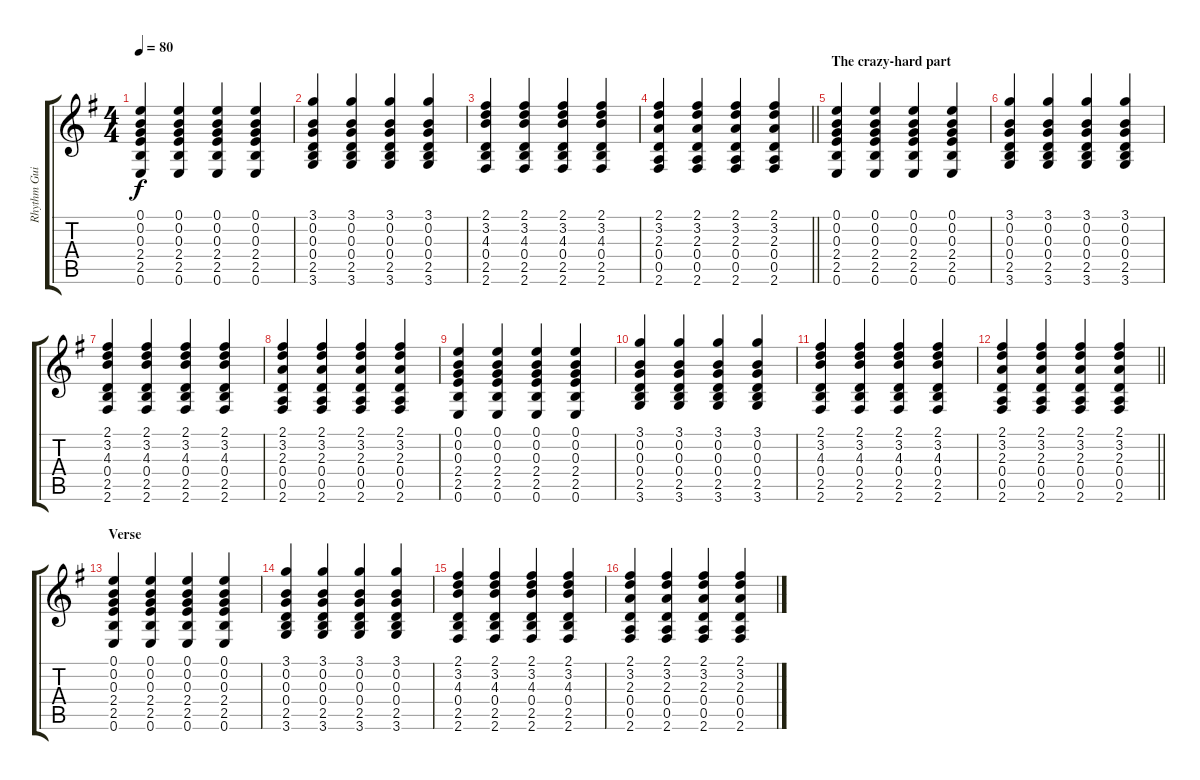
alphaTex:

\track ("Rhythm Guitar" "Rhythm Gui") {instrument acousticguitarsteel}
\staff {score tabs}
\tuning (E4 B3 G3 D3 A2 E2) {hide}
\ts (4 4)
\tempo 80
\clef g2
\ks eminor
(0.1 0.2 0.3 2.4 2.5 0.6).4{dy f} (0.1 0.2 0.3 2.4 2.5 0.6).4 (0.1 0.2 0.3 2.4 2.5 0.6).4 (0.1 0.2 0.3 2.4 2.5 0.6).4 |
(3.1 0.2 0.3 0.4 2.5 3.6).4 (3.1 0.2 0.3 0.4 2.5 3.6).4 (3.1 0.2 0.3 0.4 2.5 3.6).4 (3.1 0.2 0.3 0.4 2.5 3.6).4 |
(2.1 3.2 4.3 0.4 2.5 2.6).4 (2.1 3.2 4.3 0.4 2.5 2.6).4 (2.1 3.2 4.3 0.4 2.5 2.6).4 (2.1 3.2 4.3 0.4 2.5 2.6).4 |
\barLineRight lightlight
(2.1 3.2 2.3 0.4 0.5 2.6).4 (2.1 3.2 2.3 0.4 0.5 2.6).4 (2.1 3.2 2.3 0.4 0.5 2.6).4 (2.1 3.2 2.3 0.4 0.5 2.6).4 |
\section ("" "The crazy-hard part")
(0.1 0.2 0.3 2.4 2.5 0.6).4 (0.1 0.2 0.3 2.4 2.5 0.6).4 (0.1 0.2 0.3 2.4 2.5 0.6).4 (0.1 0.2 0.3 2.4 2.5 0.6).4 |
(3.1 0.2 0.3 0.4 2.5 3.6).4 (3.1 0.2 0.3 0.4 2.5 3.6).4 (3.1 0.2 0.3 0.4 2.5 3.6).4 (3.1 0.2 0.3 0.4 2.5 3.6).4 |
(2.1 3.2 4.3 0.4 2.5 2.6).4 (2.1 3.2 4.3 0.4 2.5 2.6).4 (2.1 3.2 4.3 0.4 2.5 2.6).4 (2.1 3.2 4.3 0.4 2.5 2.6).4 |
(2.1 3.2 2.3 0.4 0.5 2.6).4 (2.1 3.2 2.3 0.4 0.5 2.6).4 (2.1 3.2 2.3 0.4 0.5 2.6).4 (2.1 3.2 2.3 0.4 0.5 2.6).4 |
(0.1 0.2 0.3 2.4 2.5 0.6).4 (0.1 0.2 0.3 2.4 2.5 0.6).4 (0.1 0.2 0.3 2.4 2.5 0.6).4 (0.1 0.2 0.3 2.4 2.5 0.6).4 |
(3.1 0.2 0.3 0.4 2.5 3.6).4 (3.1 0.2 0.3 0.4 2.5 3.6).4 (3.1 0.2 0.3 0.4 2.5 3.6).4 (3.1 0.2 0.3 0.4 2.5 3.6).4 |
(2.1 3.2 4.3 0.4 2.5 2.6).4 (2.1 3.2 4.3 0.4 2.5 2.6).4 (2.1 3.2 4.3 0.4 2.5 2.6).4 (2.1 3.2 4.3 0.4 2.5 2.6).4 |
\barLineRight lightlight
(2.1 3.2 2.3 0.4 0.5 2.6).4 (2.1 3.2 2.3 0.4 0.5 2.6).4 (2.1 3.2 2.3 0.4 0.5 2.6).4 (2.1 3.2 2.3 0.4 0.5 2.6).4 |
\section ("" "Verse")
(0.1 0.2 0.3 2.4 2.5 0.6).4 (0.1 0.2 0.3 2.4 2.5 0.6).4 (0.1 0.2 0.3 2.4 2.5 0.6).4 (0.1 0.2 0.3 2.4 2.5 0.6).4 |
(3.1 0.2 0.3 0.4 2.5 3.6).4 (3.1 0.2 0.3 0.4 2.5 3.6).4 (3.1 0.2 0.3 0.4 2.5 3.6).4 (3.1 0.2 0.3 0.4 2.5 3.6).4 |
(2.1 3.2 4.3 0.4 2.5 2.6).4 (2.1 3.2 4.3 0.4 2.5 2.6).4 (2.1 3.2 4.3 0.4 2.5 2.6).4 (2.1 3.2 4.3 0.4 2.5 2.6).4 |
(2.1 3.2 2.3 0.4 0.5 2.6).4 (2.1 3.2 2.3 0.4 0.5 2.6).4 (2.1 3.2 2.3 0.4 0.5 2.6).4 (2.1 3.2 2.3 0.4 0.5 2.6).4
